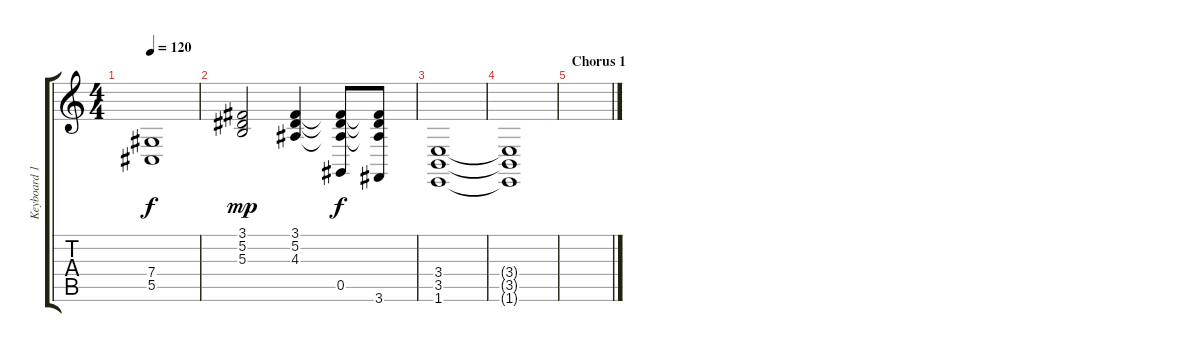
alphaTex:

\track ("Keyboard 1" "Keyboard 1") {instrument electricgrandpiano}
\staff {score tabs}
\tuning (Eb4 Bb3 Gb3 Db3 Ab2 Eb2) {hide}
\ts (4 4)
\tempo 120
\clef g2
\ks c
(7.4 5.5).1{dy f} |
(3.1 5.2 5.3).2{dy mp} (3.1 5.2 4.3).4 (3.1{t} 5.2{t} 4.3{t} 0.5).8{dy f} (3.1{t} 5.2{t} 4.3{t} 3.6).8 |
(3.4 3.5 1.6).1 |
(3.4{t} 3.5{t} 1.6{t}).1 |
\section ("" "Chorus 1")
